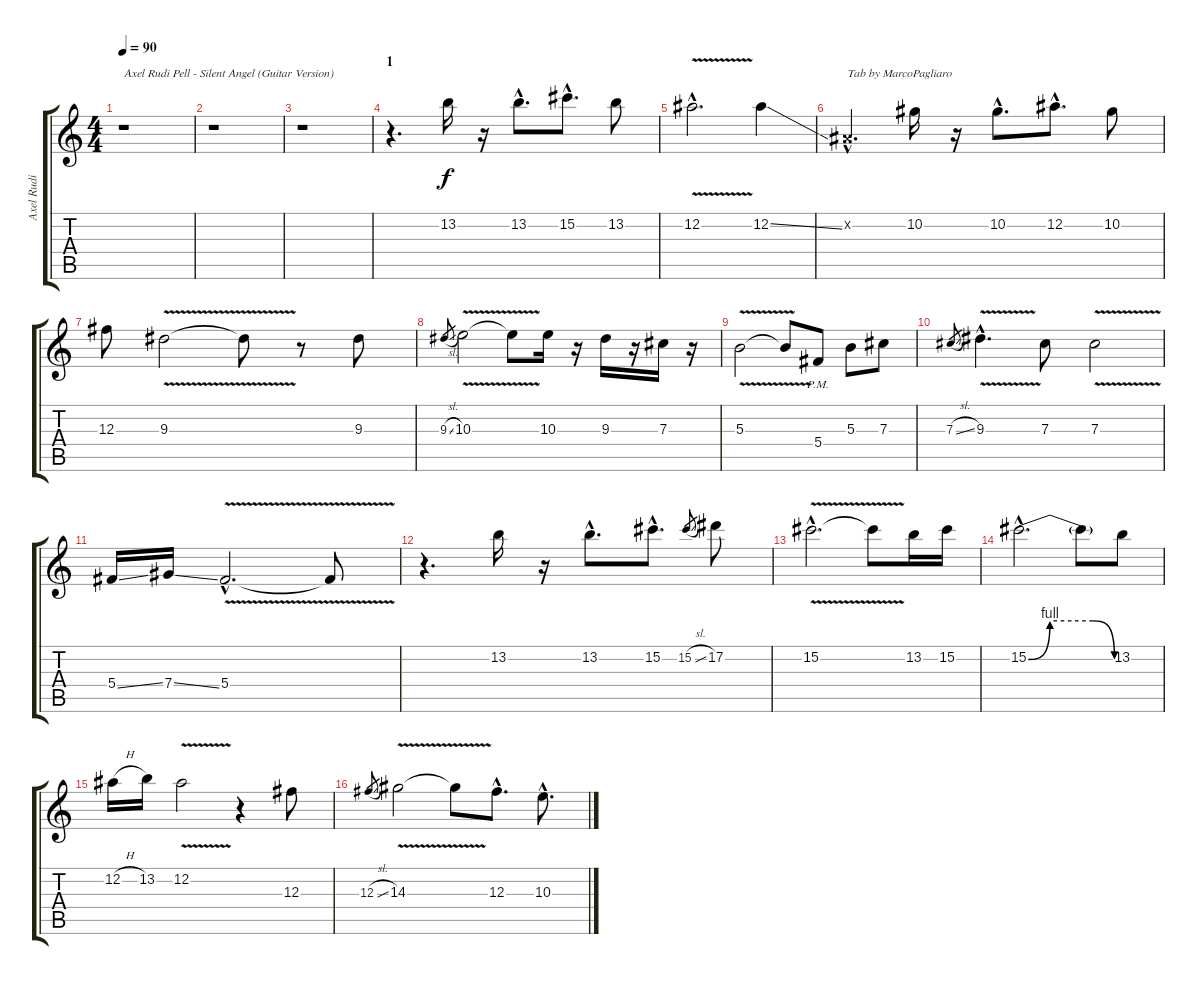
\track ("Axel Rudi Pell - Chitarra" "Axel Rudi ") {instrument distortionguitar}
\staff {score tabs}
\tuning (Eb4 Bb3 Gb3 Db3 Ab2 Eb2) {hide}
\ts (4 4)
\tempo 90
\clef g2
\ks c
r.1{txt "Axel Rudi Pell - Silent Angel (Guitar Version) " dy f instrument distortionguitar} |
r.1 |
r.1 |
\section ("" "1")
r.4{d} 13.2.16 r.16 13.2{hac}.8{d} 15.2{hac}.8{d} 13.2.8 |
12.2{v hac}.2{d} 12.2{ss}.4 |
0.2{hac x}.4{d txt "Tab by MarcoPagliaro"} 10.2.16 r.16 10.2{hac}.8{d} 12.2{hac}.8{d} 10.2.8 |
12.3.8 9.3{v}.2 9.3{t}.8 r.8 9.3.8 |
9.3{sl}.8{gr} 10.3{v}.2 10.3{t}.8 10.3.16 r.16 9.3.16 r.16 7.3.16 r.16 |
5.3{v}.2 5.3{t}.8 5.4{pm}.8 5.3.8 7.3.8 |
7.3{sl}.8{gr} 9.3{v hac}.4{d} 7.3.8 7.3{v}.2 |
5.4{ss}.16 7.4{ss}.16 5.4{v hac}.2{d} 5.4{t}.8 |
r.4{d} 13.2.16 r.16 13.2{hac}.8{d} 15.2{hac}.8{d} 15.2{sl}.8{gr} 17.2.8 |
15.2{v hac}.2{d} 15.2{t}.8 13.2.16 15.2.16 |
15.2{be (custom 0 0 15 4 30 4 45 4 60 0) hac}.2{d} 15.2{t}.8 13.2.8 |
12.2{h}.16 13.2.16 12.2{v}.2 r.4 12.3.8 |
12.3{sl}.8{gr} 14.3{v}.2 14.3{t}.8 12.3{hac}.8{d} 10.3{hac}.8{d}
